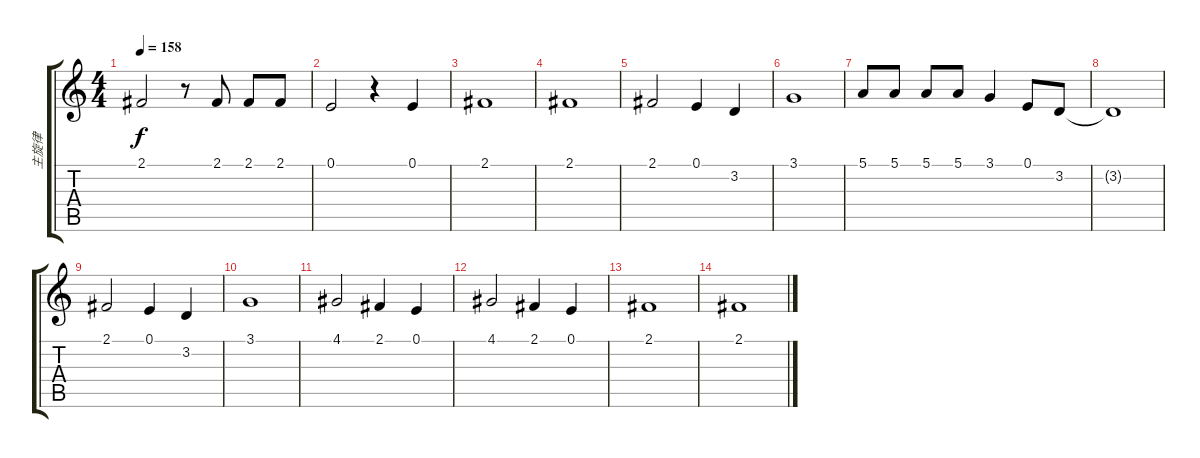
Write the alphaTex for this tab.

\track ("主旋律" "主旋律") {instrument tenorsax}
\staff {score tabs}
\tuning (E4 B3 G3 D3 A2 E2) {hide}
\ts (4 4)
\tempo 158
\clef g2
\ks c
2.1.2{dy f} r.8 2.1.8 2.1.8 2.1.8 |
0.1.2 r.4 0.1.4 |
2.1.1 |
2.1.1 |
2.1.2 0.1.4 3.2.4 |
3.1.1 |
5.1.8 5.1.8 5.1.8 5.1.8 3.1.4 0.1.8 3.2.8 |
3.2{t}.1 |
2.1.2 0.1.4 3.2.4 |
3.1.1 |
4.1.2 2.1.4 0.1.4 |
4.1.2 2.1.4 0.1.4 |
2.1.1 |
2.1.1
